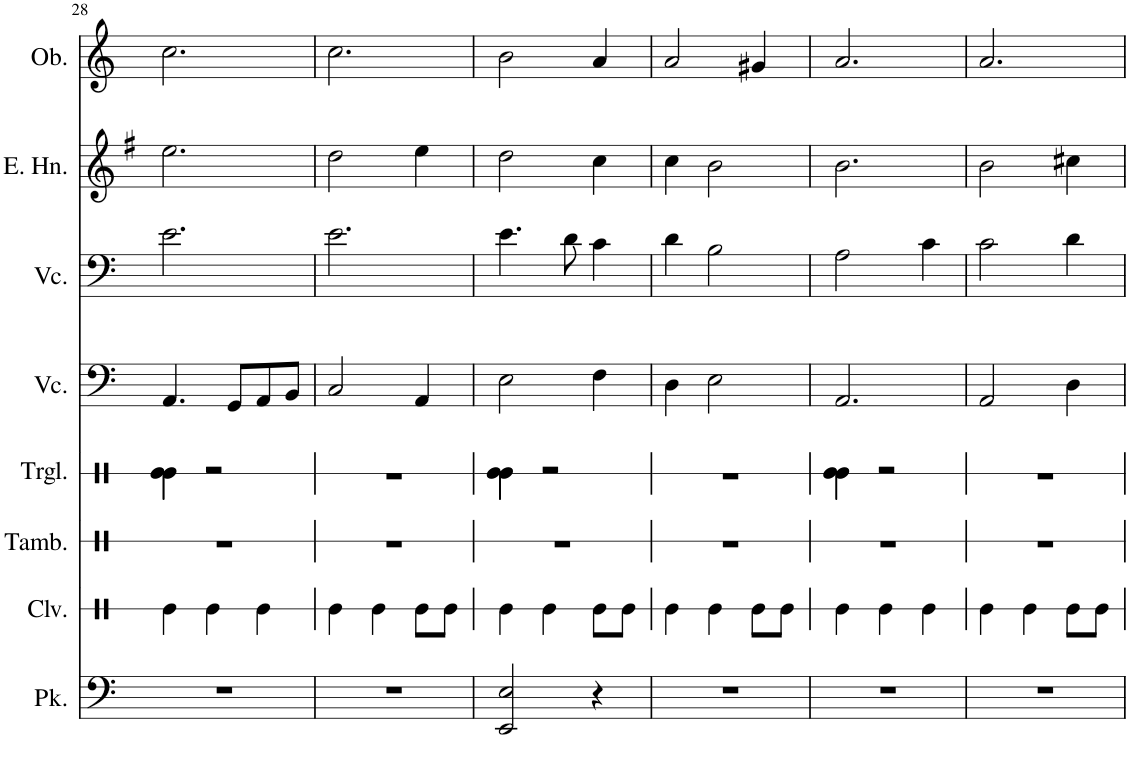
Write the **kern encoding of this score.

**kern	**kern	**kern	**kern	**kern	**kern	**kern	**kern	**kern	**kern	**kern	**kern
*part12	*part11	*part10	*part9	*part8	*part7	*part6	*part5	*part4	*part3	*part2	*part1
*staff12	*staff11	*staff10	*staff9	*staff8	*staff7	*staff6	*staff5	*staff4	*staff3	*staff2	*staff1
*I"Pauke	*I"Klanghölzer	*I"Tamburin	*I"Triangel	*I"Violoncello	*I"Violoncello	*I"Violoncello	*I"Violoncello	*I"English Horn	*I"English Horn	*I"Oboe	*I"Oboe
*I'Pk.	*	*I'Tamb.	*I'Trgl.	*I'Vc.	*I'Vc.	*I'Vc.	*I'Vc.	*I'E. Hn.	*I'E. Hn.	*I'Ob.	*I'Ob.
!!LO:PB:g=z
*clefF4	*clefX	*clefX	*clefX	*clefF4	*clefF4	*clefF4	*clefF4	*clefG2	*clefG2	*clefG2	*clefG2
*	*	*	*	*	*	*	*	*Trd4c7	*Trd4c7	*Trd4c7	*
*k[]	*k[]	*k[]	*k[]	*k[]	*k[]	*k[]	*k[]	*k[f#]	*k[f#]	*k[]	*k[]
*M3/4	*M3/4	*M3/4	*M3/4	*M3/4	*M3/4	*M3/4	*M3/4	*M3/4	*M3/4	*M3/4	*M3/4
=28	=28	=28	=28	=28	=28	=28	=28	=28	=28	=28	=28
*	*	*	*^	*	*	*	*	*	*	*	*
*	*	*	*	*^	*	*	*	*	*	*	*	*
*	*	*	*	*	*^	*	*	*	*	*	*	*	*
2.r	4Re\	2.r	4Re\	4Re\	4Re\	4Re\	4.AA	4.AA/	2.e	2.e\	2.ee	2.ee\	2.cc	2.cc\
.	4Re\	.	2r	2ryy	2ryy	2ryy	.	.	.	.	.	.	.	.
.	.	.	.	.	.	.	8GG	8GG/L	.	.	.	.	.	.
.	4Re\	.	.	.	.	.	8AA/L	8AA/	.	.	.	.	.	.
.	.	.	.	.	.	.	8BB/J	8BB/J	.	.	.	.	.	.
*	*	*	*v	*v	*v	*v	*	*	*	*	*	*	*	*
=29	=29	=29	=29	=29	=29	=29	=29	=29	=29	=29	=29
2.r	4Re\	2.r	2.r	2C	2C/	2.e	2.e\	2dd	2dd\	2.cc	2.cc\
.	4Re\	.	.	.	.	.	.	.	.	.	.
.	8Re\L	.	.	4AA	4AA/	.	.	4ee	4ee\	.	.
.	8Re\J	.	.	.	.	.	.	.	.	.	.
=30	=30	=30	=30	=30	=30	=30	=30	=30	=30	=30	=30
*	*	*	*^	*	*	*	*	*	*	*	*
*	*	*	*	*^	*	*	*	*	*	*	*	*
*	*	*	*	*	*^	*	*	*	*	*	*	*	*
2EE/ 2E/	4Re\	2.r	4Re\	4Re\	4Re\	4Re\	2E	2E\	4.e	4.e\	2dd	2dd\	2b	2b\
.	4Re\	.	2r	2ryy	2ryy	2ryy	.	.	.	.	.	.	.	.
.	.	.	.	.	.	.	.	.	8d	8d\	.	.	.	.
4r	8Re\L	.	.	.	.	.	4F	4F\	4c	4c\	4cc	4cc\	4a	4a/
.	8Re\J	.	.	.	.	.	.	.	.	.	.	.	.	.
*	*	*	*v	*v	*v	*v	*	*	*	*	*	*	*	*
=31	=31	=31	=31	=31	=31	=31	=31	=31	=31	=31	=31
2.r	4Re\	2.r	2.r	4D	4D\	4d	4d\	4cc	4cc\	2a	2a/
.	4Re\	.	.	2E	2E\	2B	2B\	2b	2b\	.	.
.	8Re\L	.	.	.	.	.	.	.	.	4g#X	4g#X/
.	8Re\J	.	.	.	.	.	.	.	.	.	.
=32	=32	=32	=32	=32	=32	=32	=32	=32	=32	=32	=32
*	*	*	*^	*	*	*	*	*	*	*	*
*	*	*	*	*^	*	*	*	*	*	*	*	*
*	*	*	*	*	*^	*	*	*	*	*	*	*	*
2.r	4Re\	2.r	4Re\	4Re\	4Re\	4Re\	2.AA	2.AA/	2A	2A\	2.b	2.b\	2.a	2.a/
.	4Re\	.	2r	2ryy	2ryy	2ryy	.	.	.	.	.	.	.	.
.	4Re\	.	.	.	.	.	.	.	4c	4c\	.	.	.	.
*	*	*	*v	*v	*v	*v	*	*	*	*	*	*	*	*
=33	=33	=33	=33	=33	=33	=33	=33	=33	=33	=33	=33
2.r	4Re\	2.r	2.r	2AA	2AA/	2c	2c\	2b	2b\	2.a	2.a/
.	4Re\	.	.	.	.	.	.	.	.	.	.
.	8Re\L	.	.	4D	4D\	4d	4d\	4cc#X	4cc#X\	.	.
.	8Re\J	.	.	.	.	.	.	.	.	.	.
=	=	=	=	=	=	=	=	=	=	=	=
*-	*-	*-	*-	*-	*-	*-	*-	*-	*-	*-	*-
